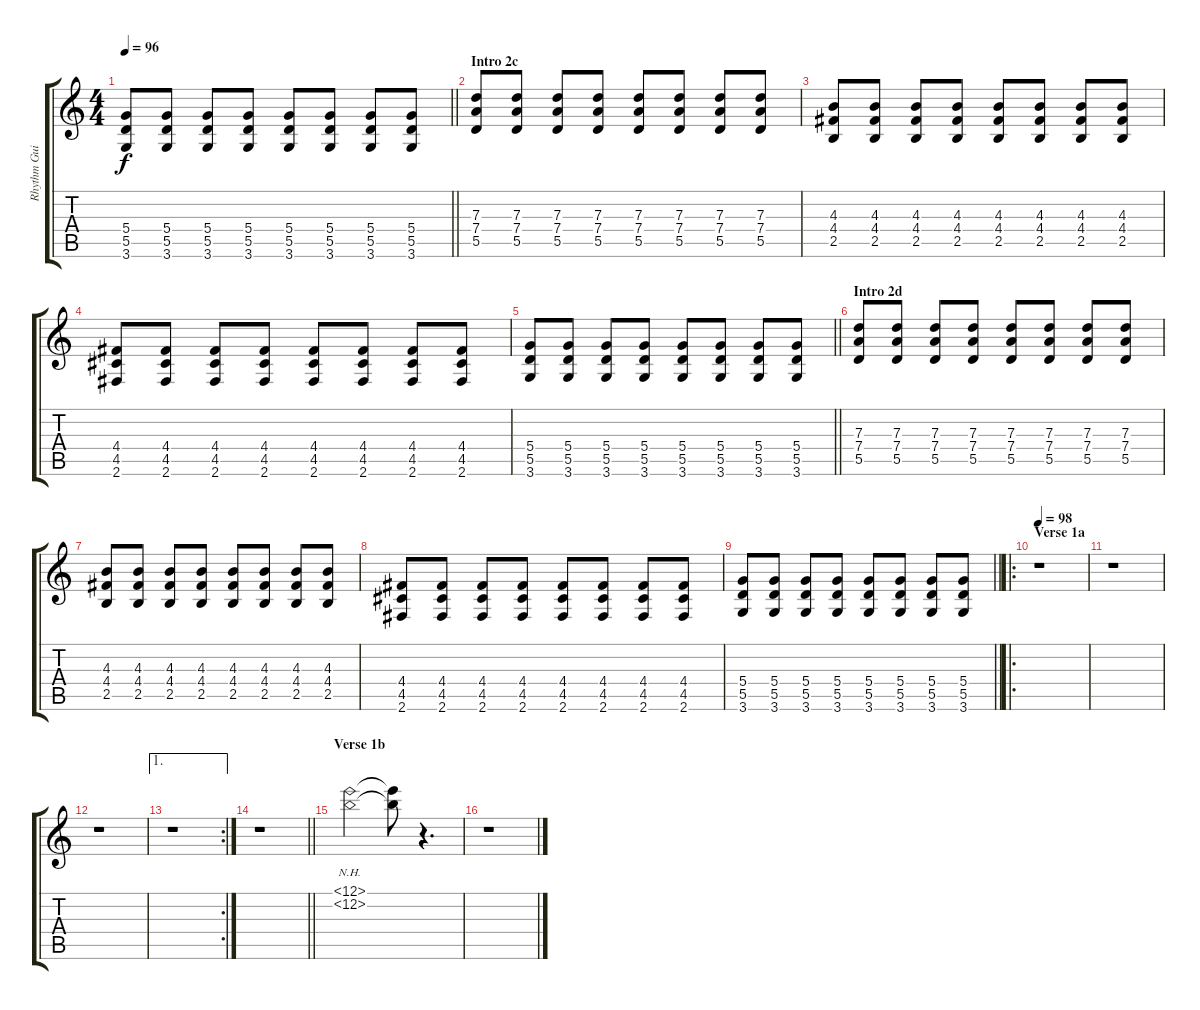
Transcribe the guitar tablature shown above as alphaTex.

\track ("Rhythm Guitar" "Rhythm Gui") {instrument distortionguitar}
\staff {score tabs}
\tuning (E4 B3 G3 D3 A2 E2) {hide}
\ts (4 4)
\tempo 96
\clef g2
\barLineRight lightlight
\ks c
(5.4 5.5 3.6).8{dy f} (5.4 5.5 3.6).8 (5.4 5.5 3.6).8 (5.4 5.5 3.6).8 (5.4 5.5 3.6).8 (5.4 5.5 3.6).8 (5.4 5.5 3.6).8 (5.4 5.5 3.6).8 |
\section ("" "Intro 2c")
(7.3 7.4 5.5).8 (7.3 7.4 5.5).8 (7.3 7.4 5.5).8 (7.3 7.4 5.5).8 (7.3 7.4 5.5).8 (7.3 7.4 5.5).8 (7.3 7.4 5.5).8 (7.3 7.4 5.5).8 |
(4.3 4.4 2.5).8 (4.3 4.4 2.5).8 (4.3 4.4 2.5).8 (4.3 4.4 2.5).8 (4.3 4.4 2.5).8 (4.3 4.4 2.5).8 (4.3 4.4 2.5).8 (4.3 4.4 2.5).8 |
(4.4 4.5 2.6).8 (4.4 4.5 2.6).8 (4.4 4.5 2.6).8 (4.4 4.5 2.6).8 (4.4 4.5 2.6).8 (4.4 4.5 2.6).8 (4.4 4.5 2.6).8 (4.4 4.5 2.6).8 |
\barLineRight lightlight
(5.4 5.5 3.6).8 (5.4 5.5 3.6).8 (5.4 5.5 3.6).8 (5.4 5.5 3.6).8 (5.4 5.5 3.6).8 (5.4 5.5 3.6).8 (5.4 5.5 3.6).8 (5.4 5.5 3.6).8 |
\section ("" "Intro 2d")
(7.3 7.4 5.5).8 (7.3 7.4 5.5).8 (7.3 7.4 5.5).8 (7.3 7.4 5.5).8 (7.3 7.4 5.5).8 (7.3 7.4 5.5).8 (7.3 7.4 5.5).8 (7.3 7.4 5.5).8 |
(4.3 4.4 2.5).8 (4.3 4.4 2.5).8 (4.3 4.4 2.5).8 (4.3 4.4 2.5).8 (4.3 4.4 2.5).8 (4.3 4.4 2.5).8 (4.3 4.4 2.5).8 (4.3 4.4 2.5).8 |
(4.4 4.5 2.6).8 (4.4 4.5 2.6).8 (4.4 4.5 2.6).8 (4.4 4.5 2.6).8 (4.4 4.5 2.6).8 (4.4 4.5 2.6).8 (4.4 4.5 2.6).8 (4.4 4.5 2.6).8 |
\barLineRight lightlight
(5.4 5.5 3.6).8 (5.4 5.5 3.6).8 (5.4 5.5 3.6).8 (5.4 5.5 3.6).8 (5.4 5.5 3.6).8 (5.4 5.5 3.6).8 (5.4 5.5 3.6).8 (5.4 5.5 3.6).8 |
\ro
\section ("" "Verse 1a")
\tempo 98
r.1 |
r.1 |
r.1 |
\ae 1
\rc 2
r.1 |
\barLineRight lightlight
r.1 |
\section ("" "Verse 1b")
(12.1{nh} 12.2{nh}).2 (12.1{t} 12.2{t}).8 r.4{d} |
r.1
